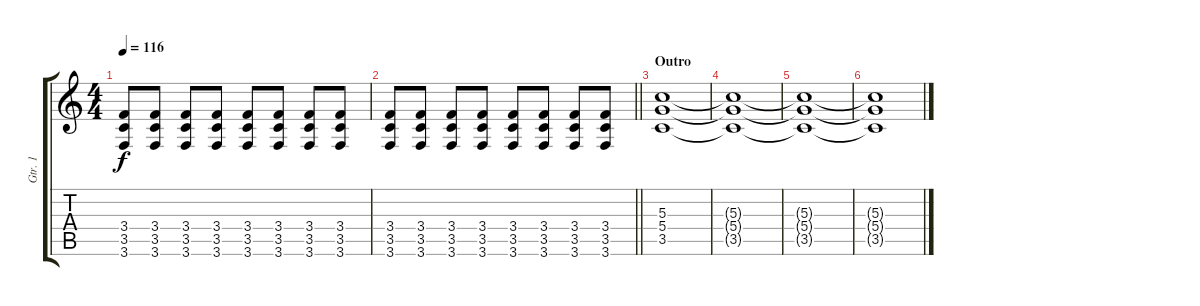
\track ("Gtr. 1" "Gtr. 1") {instrument distortionguitar}
\staff {score tabs}
\tuning (E4 B3 G3 D3 A2 D2) {hide}
\ts (4 4)
\tempo 116
\clef g2
\ks c
(3.4 3.5 3.6).8{dy f} (3.4 3.5 3.6).8 (3.4 3.5 3.6).8 (3.4 3.5 3.6).8 (3.4 3.5 3.6).8 (3.4 3.5 3.6).8 (3.4 3.5 3.6).8 (3.4 3.5 3.6).8 |
\barLineRight lightlight
(3.4 3.5 3.6).8 (3.4 3.5 3.6).8 (3.4 3.5 3.6).8 (3.4 3.5 3.6).8 (3.4 3.5 3.6).8 (3.4 3.5 3.6).8 (3.4 3.5 3.6).8 (3.4 3.5 3.6).8 |
\section ("" "Outro")
(5.3 5.4 3.5).1 |
(5.3{t} 5.4{t} 3.5{t}).1 |
(5.3{t} 5.4{t} 3.5{t}).1 |
(5.3{t} 5.4{t} 3.5{t}).1{volume 0}
